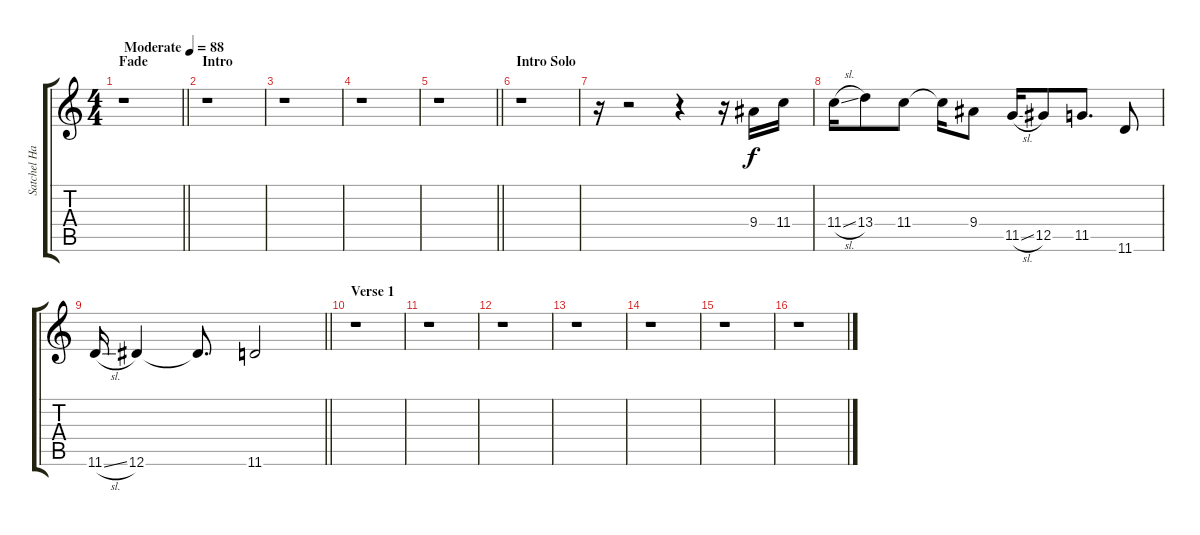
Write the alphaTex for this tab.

\track ("Satchel Harm" "Satchel Ha") {instrument distortionguitar}
\staff {score tabs}
\tuning (Eb4 Bb3 Gb3 Db3 Ab2 Eb2) {hide}
\ts (4 4)
\section ("" "Fade")
\tempo (88 "Moderate")
\clef g2
\barLineRight lightlight
\ks c
r.1{dy f instrument distortionguitar} |
\section ("" "Intro")
r.1 |
r.1 |
r.1 |
\barLineRight lightlight
r.1 |
\section ("" "Intro Solo")
r.1 |
r.16 r.2 r.4 r.16 9.4.16 11.4.16 |
11.4{sl}.16 13.4.8 11.4.8 11.4{t}.16 9.4.8 11.5{sl}.16 12.5.8 11.5.8{d} 11.6.8 |
\barLineRight lightlight
11.6{sl}.16 12.6.4 12.6{t}.8{d} 11.6.2 |
\section ("" "Verse 1")
r.1 |
r.1 |
r.1 |
r.1 |
r.1 |
r.1 |
r.1
